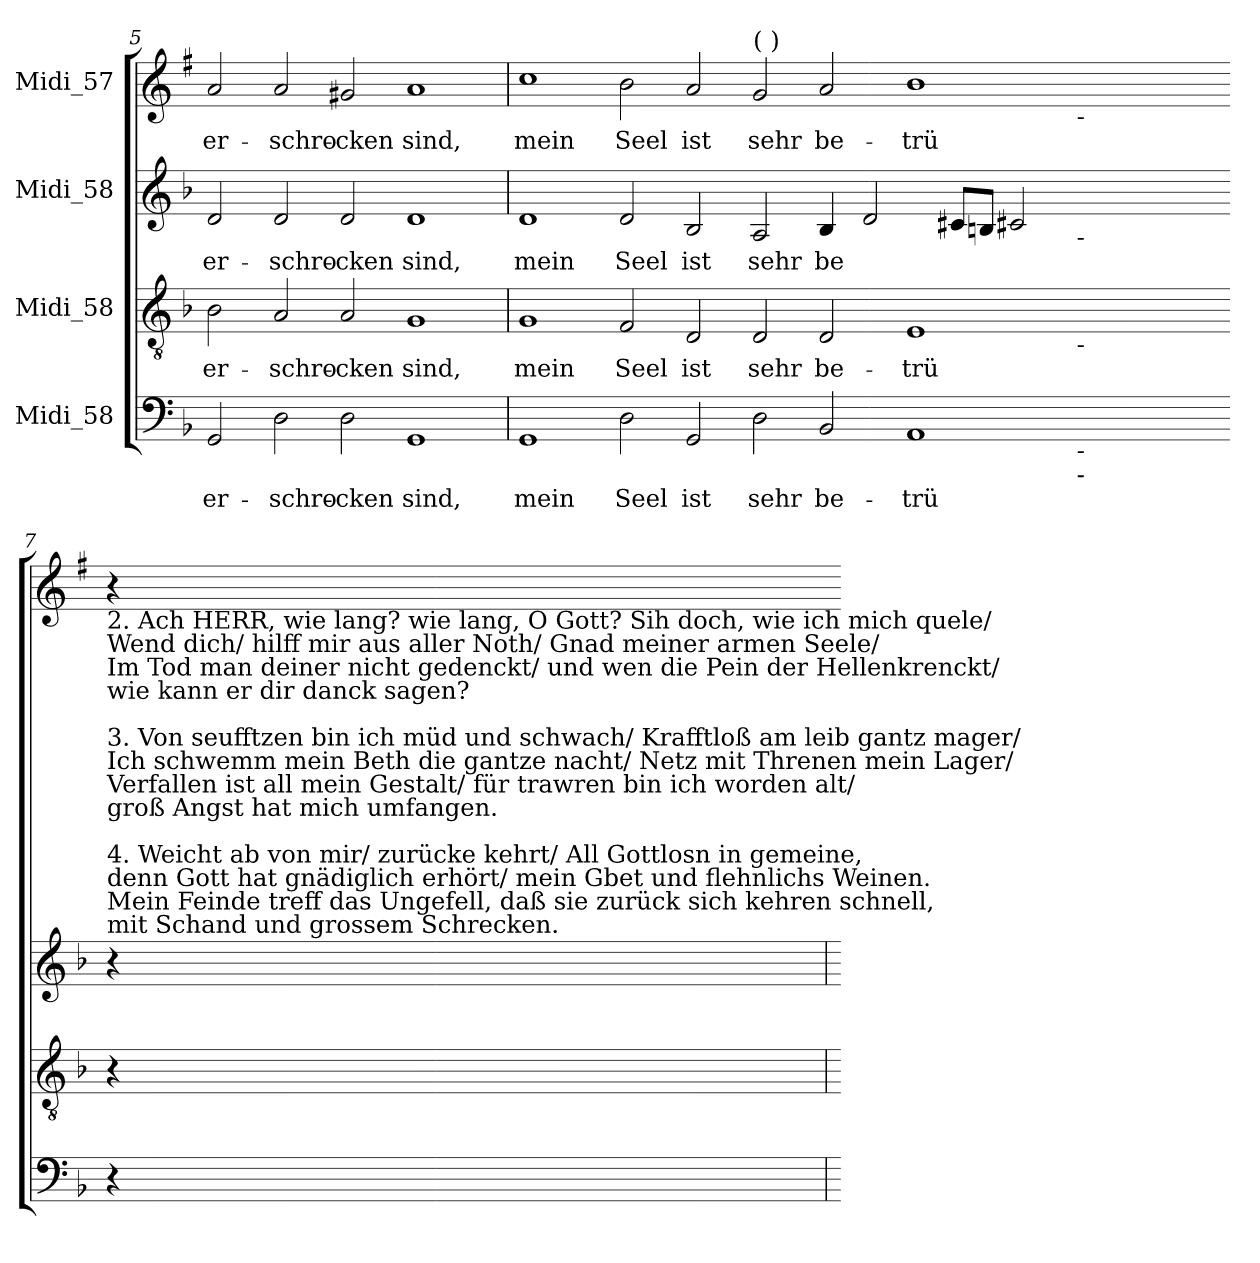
**kern	**text	**kern	**text	**kern	**text	**kern	**text
*part4	*part4	*part3	*part3	*part2	*part2	*part1	*part1
*staff4	*staff4	*staff3	*staff3	*staff2	*staff2	*staff1	*staff1
*I"Midi_58	*	*I"Midi_58	*	*I"Midi_58	*	*I"Midi_57	*
!!LO:LB:g=z
*clefF4	*	*clefGv2	*	*clefG2	*	*clefG2	*
*	*	*	*	*	*	*ITrd1c2	*
*k[b-]	*	*k[b-]	*	*k[b-]	*	*k[b-]	*
*F:	*	*F:	*	*F:	*	*F:	*
=5	=5	=5	=5	=5	=5	=5	=5
!	!LO:LY:b	!	!LO:LY:b	!	!LO:LY:b	!	!LO:LY:b
2GG	er-	2B-	er-	2d	er-	2g	er-
!	!LO:LY:b	!	!LO:LY:b	!	!LO:LY:b	!	!LO:LY:b
2D	-schro-	2A	-schro-	2d	-schro-	2g	-schro-
!	!LO:LY:b	!	!LO:LY:b	!	!LO:LY:b	!	!LO:LY:b
2D	-cken	2A	-cken	2d	-cken	2f#X	-cken
!	!LO:LY:b	!	!LO:LY:b	!	!LO:LY:b	!	!LO:LY:b
1GG	sind,	1G	sind,	1d	sind,	1g	sind,
=6	=6	=6	=6	=6	=6	=6	=6
!	!LO:LY:b	!	!LO:LY:b	!	!LO:LY:b	!	!LO:LY:b
1GG	mein	1G	mein	1d	mein	1b-	mein
!	!LO:LY:b	!	!LO:LY:b	!	!LO:LY:b	!	!LO:LY:b
2D	Seel	2F	Seel	2d	Seel	2a	Seel
!	!LO:LY:b	!	!LO:LY:b	!	!LO:LY:b	!	!LO:LY:b
2GG	ist	2D	ist	2B-	ist	2g	ist
!	!	!	!	!	!	!LO:TX:a:t=(  )	!
!	!LO:LY:b	!	!LO:LY:b	!	!LO:LY:b	!	!LO:LY:b
2D	sehr	2D	sehr	2A	sehr	2f	sehr
!	!LO:LY:b	!	!LO:LY:b	!	!LO:LY:b	!	!LO:LY:b
2BB-	be-	2D	be-	4B-	be	2g	be-
.	.	.	.	2d	.	.	.
!	!LO:LY:b	!	!LO:LY:b	!	!	!	!LO:LY:b
1AA	-trü	1E	-trü	.	.	1a	-trü
.	.	.	.	8c#XL	.	.	.
.	.	.	.	8BnJ	.	.	.
.	.	.	.	2c#X	.	.	.
!	!	!	!	!	!	!LO:TX:b:t=-	!
!	!	!	!	!LO:TX:b:t=-	!	!	!
!	!	!LO:TX:b:t=-	!	!	!	!	!
!LO:TX:b:t=-	!	!	!	!	!	!	!
!LO:TX:b:t=-	!	!	!	!	!	!	!
!	!LO:LY:b	!	!LO:LY:b	!	!LO:LY:b	!	!LO:LY:b
0Dyy	bet.	0F#Xyy	bet.	0dyy	bet.	0ayy	bet.
!!LO:LB:g=z
=7-	=7-	=7-	=7-	=7-	=7-	=7-	=7-
!	!	!	!	!	!	!LO:TX:b:t=2. Ach HERR, wie lang? wie lang, O Gott? Sih doch, wie ich mich quele/\nWend dich/ hilff mir aus aller Noth/ Gnad meiner armen Seele/\nIm Tod man deiner nicht gedenckt/ und wen die Pein der Hellenkrenckt/\nwie kann er dir danck sagen?\n\n3. Von seufftzen bin ich müd und schwach/ Krafftloß am leib gantz mager/\nIch schwemm mein Beth die gantze nacht/ Netz mit Threnen mein Lager/\nVerfallen ist all mein Gestalt/ für trawren bin ich worden alt/\ngroß Angst hat mich umfangen.\n\n4. Weicht ab von mir/ zurücke kehrt/ All Gottlosn in gemeine,\ndenn Gott hat gnädiglich erhört/ mein Gbet und flehnlichs Weinen.\nMein Feinde treff das Ungefell, daß sie zurück sich kehren schnell,\nmit Schand und grossem Schrecken.	!
4r	.	4r	.	4r	.	4r	.
=	=-	=	=-	=	=-	=-	=-
*-	*-	*-	*-	*-	*-	*-	*-
